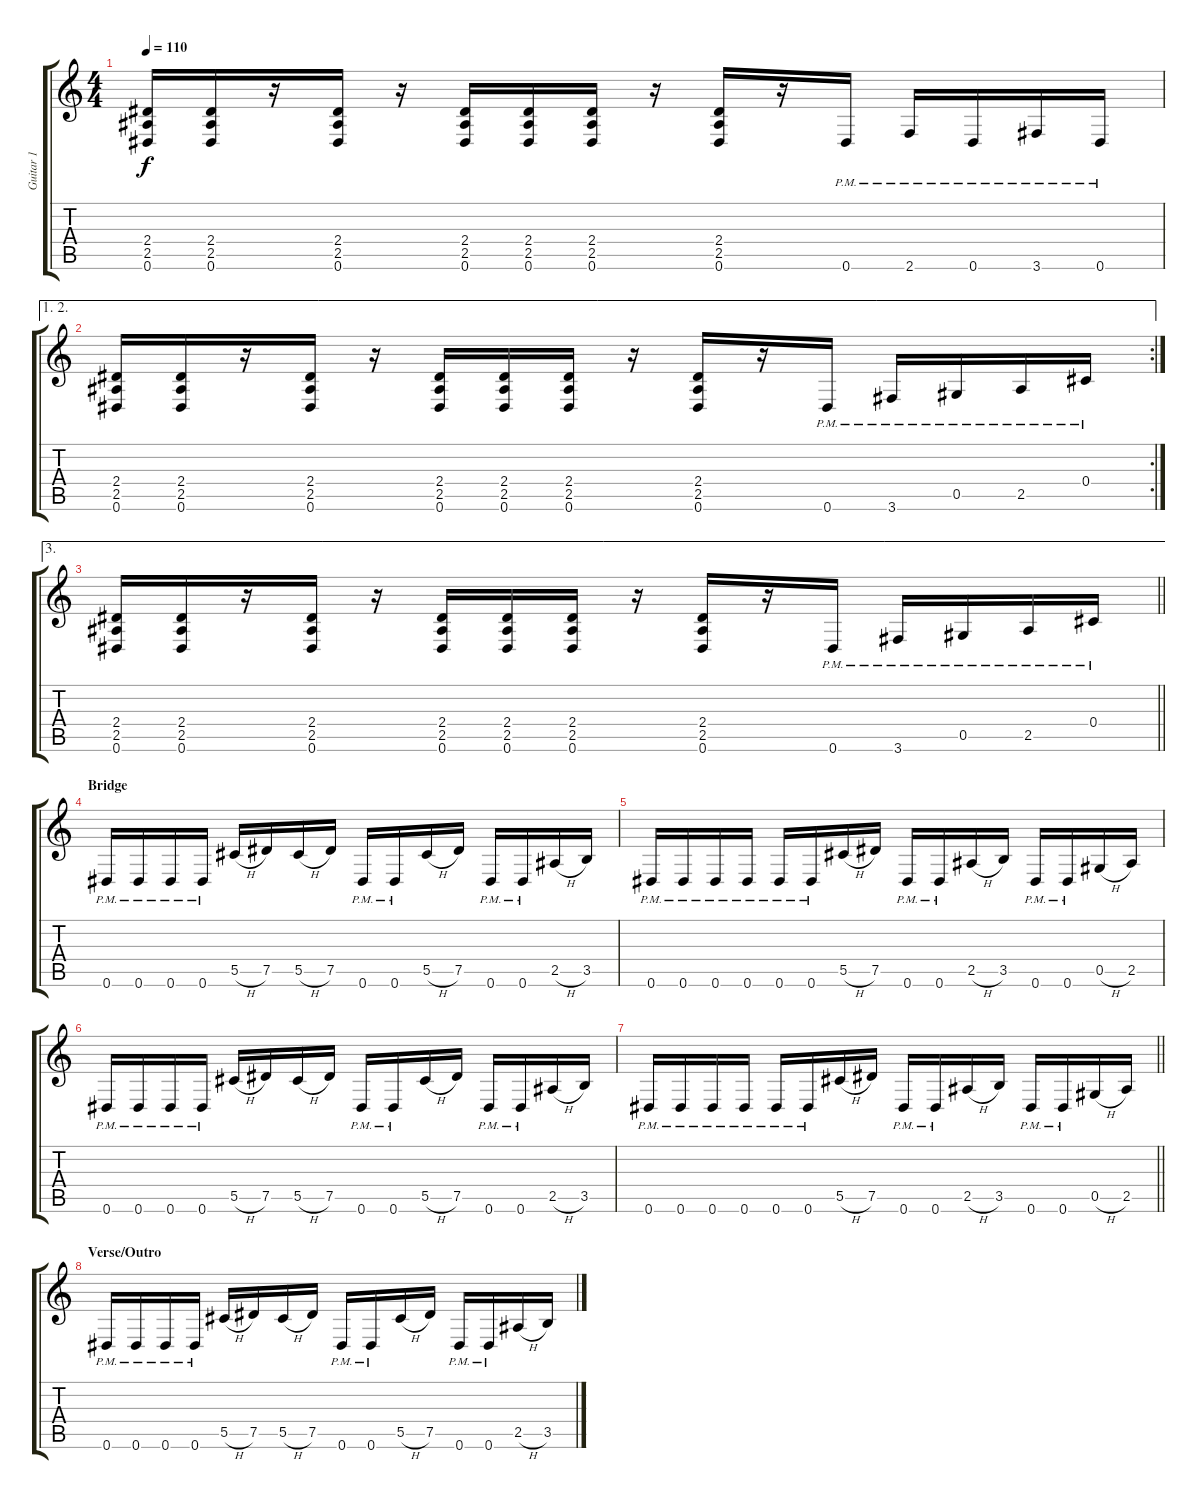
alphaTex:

\track ("Guitar 1" "Guitar 1") {instrument overdrivenguitar}
\staff {score tabs}
\tuning (Eb4 Bb3 Gb3 Db3 Ab2 Eb2) {hide}
\ts (4 4)
\tempo 110
\clef g2
\ks c
(2.4 2.5 0.6).16{dy f} (2.4 2.5 0.6).16 r.16 (2.4 2.5 0.6).16 r.16 (2.4 2.5 0.6).16 (2.4 2.5 0.6).16 (2.4 2.5 0.6).16 r.16 (2.4 2.5 0.6).16 r.16 0.6{pm}.16 2.6{pm}.16 0.6{pm}.16 3.6{pm}.16 0.6{pm}.16 |
\ae (1 2)
\rc 2
(2.4 2.5 0.6).16 (2.4 2.5 0.6).16 r.16 (2.4 2.5 0.6).16 r.16 (2.4 2.5 0.6).16 (2.4 2.5 0.6).16 (2.4 2.5 0.6).16 r.16 (2.4 2.5 0.6).16 r.16 0.6{pm}.16 3.6{pm}.16 0.5{pm}.16 2.5{pm}.16 0.4{pm}.16 |
\ae 3
\barLineRight lightlight
(2.4 2.5 0.6).16 (2.4 2.5 0.6).16 r.16 (2.4 2.5 0.6).16 r.16 (2.4 2.5 0.6).16 (2.4 2.5 0.6).16 (2.4 2.5 0.6).16 r.16 (2.4 2.5 0.6).16 r.16 0.6{pm}.16 3.6{pm}.16 0.5{pm}.16 2.5{pm}.16 0.4{pm}.16 |
\section ("" "Bridge")
0.6{pm}.16 0.6{pm}.16 0.6{pm}.16 0.6{pm}.16 5.5{h}.16 7.5.16 5.5{h}.16 7.5.16 0.6{pm}.16 0.6{pm}.16 5.5{h}.16 7.5.16 0.6{pm}.16 0.6{pm}.16 2.5{h}.16 3.5.16 |
0.6{pm}.16 0.6{pm}.16 0.6{pm}.16 0.6{pm}.16 0.6{pm}.16 0.6{pm}.16 5.5{h}.16 7.5.16 0.6{pm}.16 0.6{pm}.16 2.5{h}.16 3.5.16 0.6{pm}.16 0.6{pm}.16 0.5{h}.16 2.5.16 |
0.6{pm}.16 0.6{pm}.16 0.6{pm}.16 0.6{pm}.16 5.5{h}.16 7.5.16 5.5{h}.16 7.5.16 0.6{pm}.16 0.6{pm}.16 5.5{h}.16 7.5.16 0.6{pm}.16 0.6{pm}.16 2.5{h}.16 3.5.16 |
\barLineRight lightlight
0.6{pm}.16 0.6{pm}.16 0.6{pm}.16 0.6{pm}.16 0.6{pm}.16 0.6{pm}.16 5.5{h}.16 7.5.16 0.6{pm}.16 0.6{pm}.16 2.5{h}.16 3.5.16 0.6{pm}.16 0.6{pm}.16 0.5{h}.16 2.5.16 |
\section ("" "Verse/Outro")
0.6{pm}.16 0.6{pm}.16 0.6{pm}.16 0.6{pm}.16 5.5{h}.16 7.5.16 5.5{h}.16 7.5.16 0.6{pm}.16 0.6{pm}.16 5.5{h}.16 7.5.16 0.6{pm}.16 0.6{pm}.16 2.5{h}.16 3.5.16
